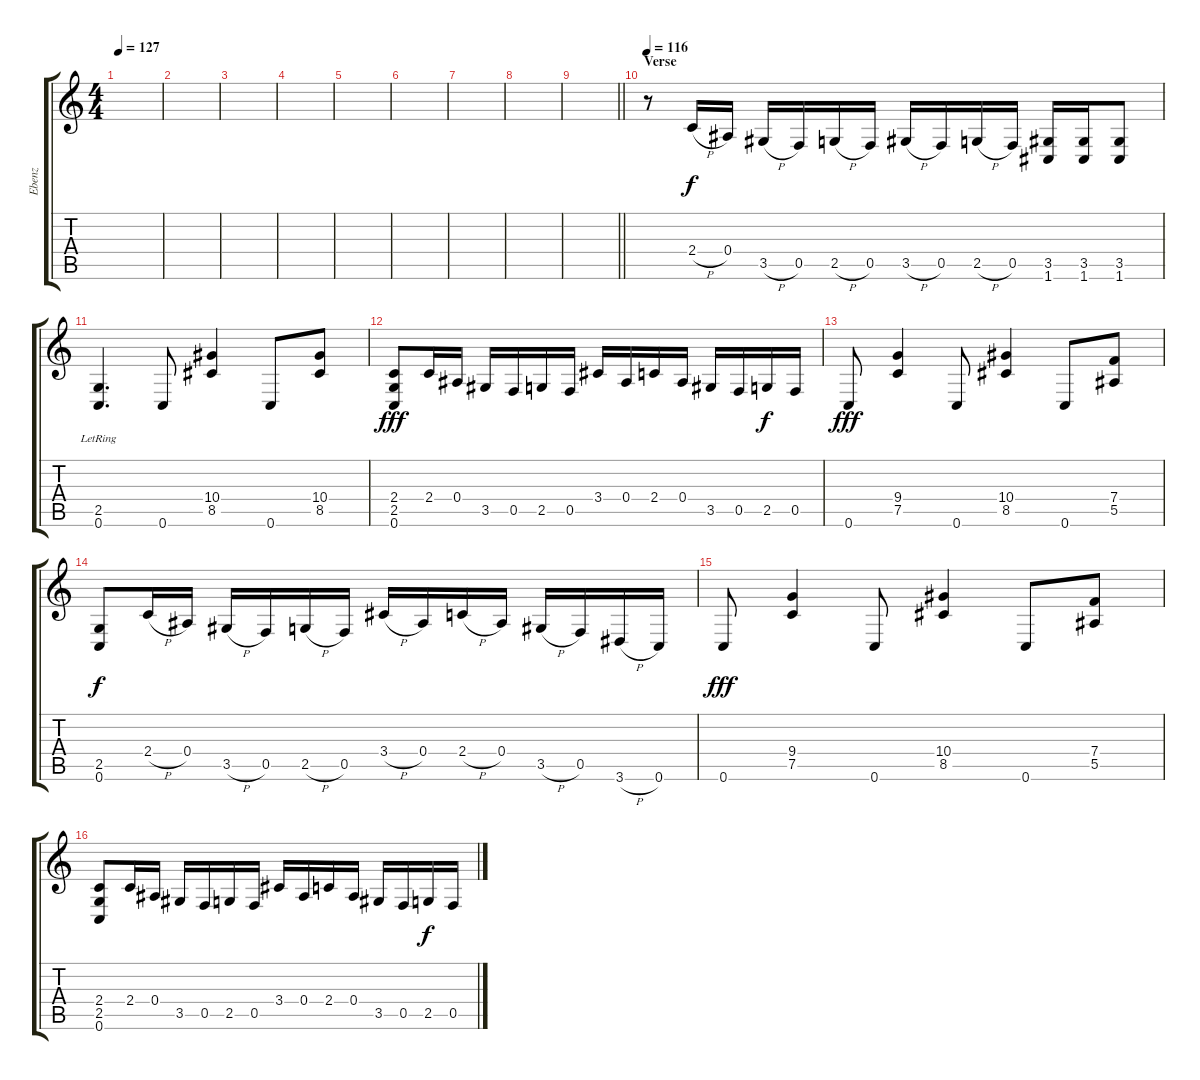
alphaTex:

\track ("Ebenz" "Ebenz") {instrument distortionguitar}
\staff {score tabs}
\tuning (C4 G3 Eb3 Bb2 F2 C2) {hide}
\ts (4 4)
\tempo 127
\clef g2
\ks c
|
|
|
|
|
|
|
|
\barLineRight lightlight
|
\section ("" "Verse")
\tempo 116
r.8 2.4{h}.16 0.4.16 3.5{h}.16 0.5.16 2.5{h}.16 0.5.16 3.5{h}.16 0.5.16 2.5{h}.16 0.5.16 (3.5 1.6).16 (3.5 1.6).16 (3.5 1.6).8 |
(2.5{lr} 0.6{lr}).4{d} 0.6.8 (10.4 8.5).4 0.6.8 (10.4 8.5).8 |
(2.4 2.5 0.6).8{dy fff} 2.4.16 0.4.16 3.5.16 0.5.16 2.5.16 0.5.16 3.4.16 0.4.16 2.4.16 0.4.16 3.5.16 0.5.16 2.5.16{dy f} 0.5.16 |
0.6.8{dy fff} (9.4 7.5).4 0.6.8 (10.4 8.5).4 0.6.8 (7.4 5.5).8 |
(2.5 0.6).8{dy f} 2.4{h}.16 0.4.16 3.5{h}.16 0.5.16 2.5{h}.16 0.5.16 3.4{h}.16 0.4.16 2.4{h}.16 0.4.16 3.5{h}.16 0.5.16 3.6{h}.16 0.6.16 |
0.6.8{dy fff} (9.4 7.5).4 0.6.8 (10.4 8.5).4 0.6.8 (7.4 5.5).8 |
(2.4 2.5 0.6).8 2.4.16 0.4.16 3.5.16 0.5.16 2.5.16 0.5.16 3.4.16 0.4.16 2.4.16 0.4.16 3.5.16 0.5.16 2.5.16{dy f} 0.5.16
